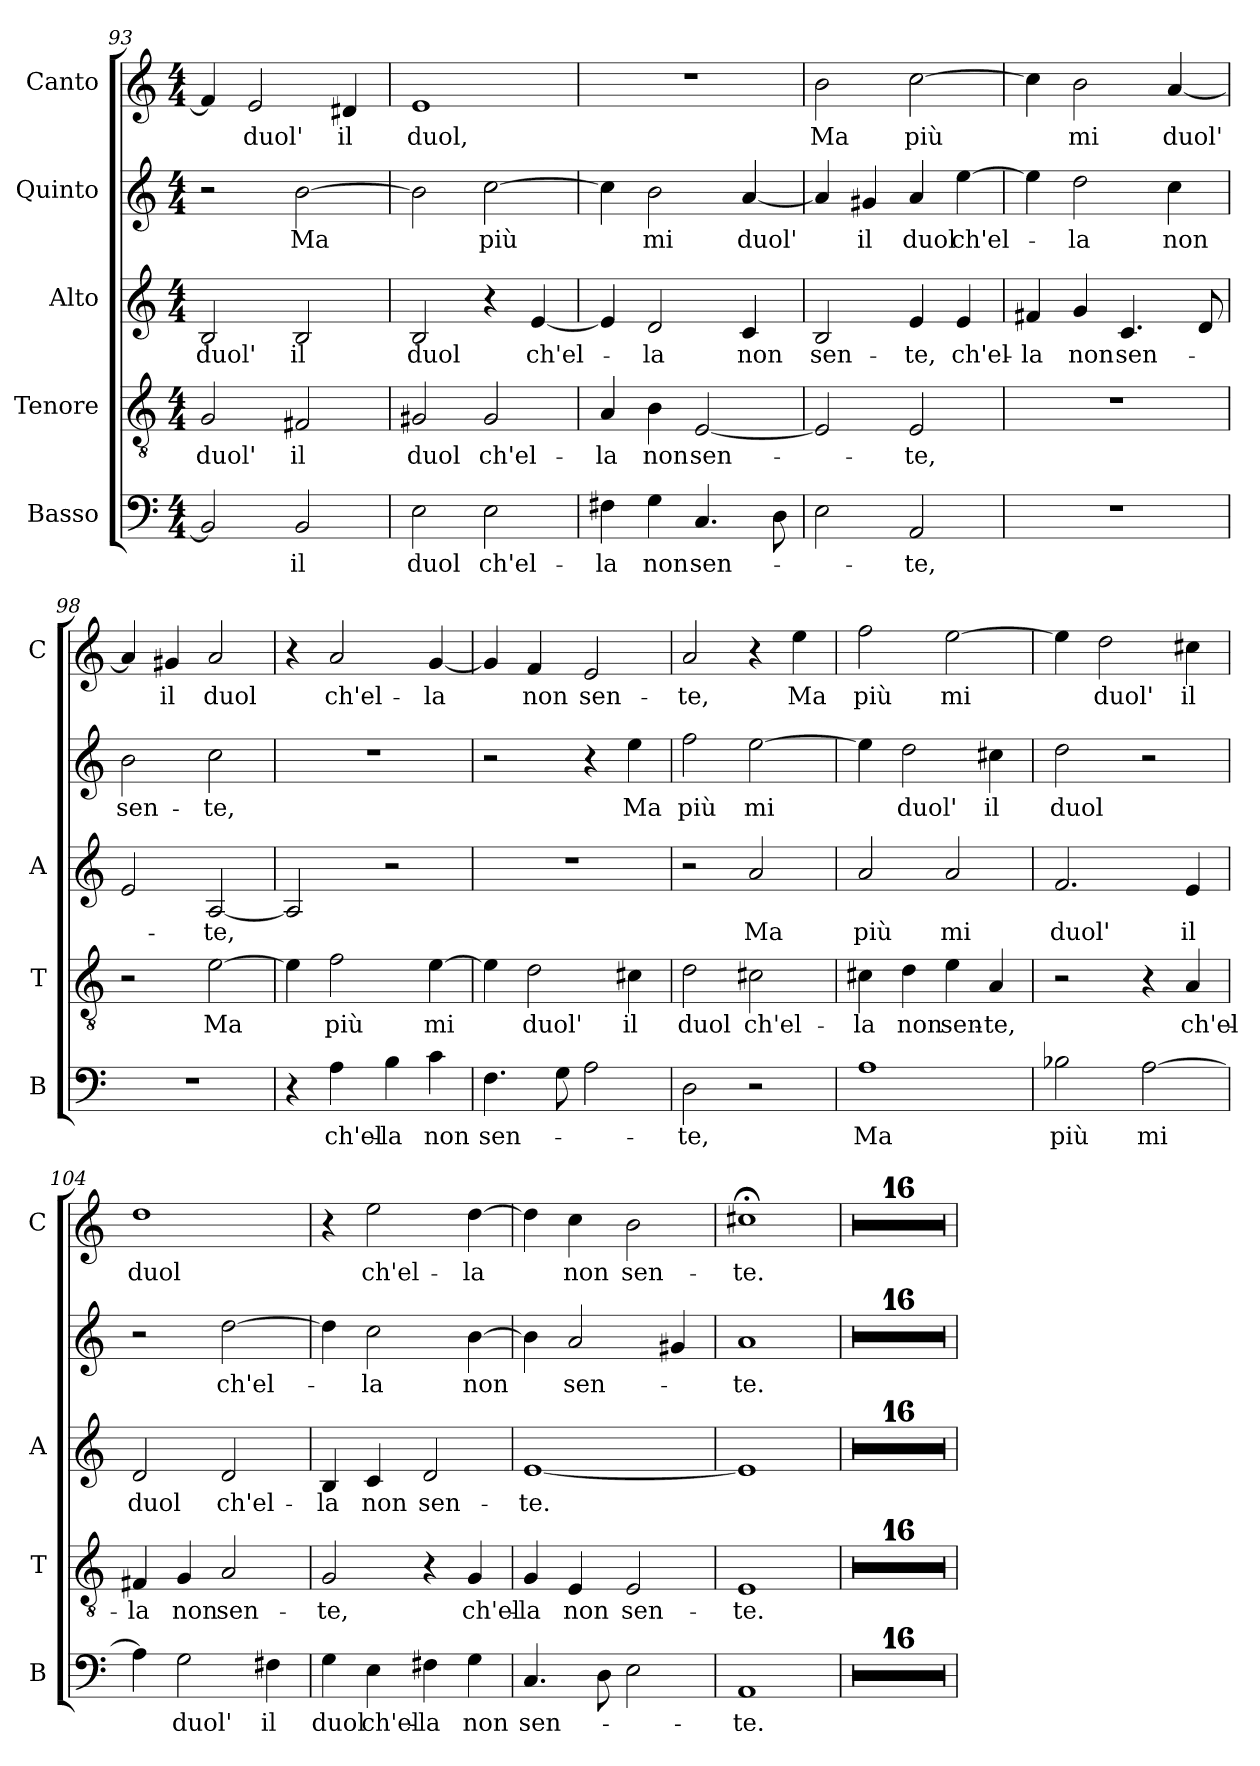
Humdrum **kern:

**kern	**text	**kern	**text	**kern	**text	**kern	**text	**kern	**text
*part5	*part5	*part4	*part4	*part3	*part3	*part2	*part2	*part1	*part1
*staff5	*staff5	*staff4	*staff4	*staff3	*staff3	*staff2	*staff2	*staff1	*staff1
*I"Basso	*	*I"Tenore	*	*I"Alto	*	*I"Quinto	*	*I"Canto	*
*I'B	*	*I'T	*	*I'A	*	*	*	*I'C	*
*clefF4	*	*clefGv2	*	*clefG2	*	*clefG2	*	*clefG2	*
*k[]	*	*k[]	*	*k[]	*	*k[]	*	*k[]	*
*C:	*	*C:	*	*C:	*	*C:	*	*C:	*
*M4/4	*	*M4/4	*	*M4/4	*	*M4/4	*	*M4/4	*
=93	=93	=93	=93	=93	=93	=93	=93	=93	=93
!	!	!	!LO:LY:b	!	!LO:LY:b	!	!	!	!
2BB/]	.	2G/	duol'	2B/	duol'	2r	.	4f#/]	.
!	!	!	!	!	!	!	!	!	!LO:LY:b
.	.	.	.	.	.	.	.	2e/	duol'
!	!LO:LY:b	!	!LO:LY:b	!	!LO:LY:b	!	!LO:LY:b	!	!
2BB/	il	2F#X/	il	2B/	il	[2b\	Ma	.	.
!	!	!	!	!	!	!	!	!	!LO:LY:b
.	.	.	.	.	.	.	.	4d#X/	il
=94	=94	=94	=94	=94	=94	=94	=94	=94	=94
!	!LO:LY:b	!	!LO:LY:b	!	!LO:LY:b	!	!	!	!LO:LY:b
2E\	duol	2G#X/	duol	2B/	duol	2b\]	.	1e	duol,
!	!LO:LY:b	!	!LO:LY:b	!	!	!	!LO:LY:b	!	!
2E\	ch'el-	2G#/	ch'el-	4r	.	[2cc\	più	.	.
!	!	!	!	!	!LO:LY:b	!	!	!	!
.	.	.	.	[4e/	ch'el-	.	.	.	.
=95	=95	=95	=95	=95	=95	=95	=95	=95	=95
!	!LO:LY:b	!	!LO:LY:b	!	!	!	!	!	!
4F#X\	-la	4A/	-la	4e/]	.	4cc\]	.	1r	.
!	!LO:LY:b	!	!LO:LY:b	!	!LO:LY:b	!	!LO:LY:b	!	!
4G\	non	4B\	non	2d/	-la	2b\	mi	.	.
!	!LO:LY:b	!	!LO:LY:b	!	!	!	!	!	!
4.C/	sen-	[2E/	sen-	.	.	.	.	.	.
!	!	!	!	!	!LO:LY:b	!	!LO:LY:b	!	!
.	.	.	.	4c/	non	[4a/	duol'	.	.
8D\	.	.	.	.	.	.	.	.	.
!!LO:PB:g=z
=96	=96	=96	=96	=96	=96	=96	=96	=96	=96
!	!	!	!	!	!LO:LY:b	!	!	!	!LO:LY:b
2E\	.	2E/]	.	2B/	sen-	4a/]	.	2b\	Ma
!	!	!	!	!	!	!	!LO:LY:b	!	!
.	.	.	.	.	.	4g#X/	il	.	.
!	!LO:LY:b	!	!LO:LY:b	!	!LO:LY:b	!	!LO:LY:b	!	!LO:LY:b
2AA/	-te,	2E/	-te,	4e/	-te,	4a/	duol	[2cc\	più
!	!	!	!	!	!LO:LY:b	!	!LO:LY:b	!	!
.	.	.	.	4e/	ch'el-	[4ee\	ch'el-	.	.
=97	=97	=97	=97	=97	=97	=97	=97	=97	=97
!	!	!	!	!	!LO:LY:b	!	!	!	!
1r	.	1r	.	4f#X/	-la	4ee\]	.	4cc\]	.
!	!	!	!	!	!LO:LY:b	!	!LO:LY:b	!	!LO:LY:b
.	.	.	.	4g/	non	2dd\	-la	2b\	mi
!	!	!	!	!	!LO:LY:b	!	!	!	!
.	.	.	.	4.c/	sen-	.	.	.	.
!	!	!	!	!	!	!	!LO:LY:b	!	!LO:LY:b
.	.	.	.	.	.	4cc\	non	[4a/	duol'
.	.	.	.	8d/	.	.	.	.	.
=98	=98	=98	=98	=98	=98	=98	=98	=98	=98
!	!	!	!	!	!	!	!LO:LY:b	!	!
1r	.	2r	.	2e/	.	2b\	sen-	4a/]	.
!	!	!	!	!	!	!	!	!	!LO:LY:b
.	.	.	.	.	.	.	.	4g#X/	il
!	!	!	!LO:LY:b	!	!LO:LY:b	!	!LO:LY:b	!	!LO:LY:b
.	.	[2e\	Ma	[2A/	-te,	2cc\	-te,	2a/	duol
=99	=99	=99	=99	=99	=99	=99	=99	=99	=99
4r	.	4e\]	.	2A/]	.	1r	.	4r	.
!	!LO:LY:b	!	!LO:LY:b	!	!	!	!	!	!LO:LY:b
4A\	ch'el-	2f\	più	.	.	.	.	2a/	ch'el-
!	!LO:LY:b	!	!	!	!	!	!	!	!
4B\	-la	.	.	2r	.	.	.	.	.
!	!LO:LY:b	!	!LO:LY:b	!	!	!	!	!	!LO:LY:b
4c\	non	[4e\	mi	.	.	.	.	[4g/	-la
=100	=100	=100	=100	=100	=100	=100	=100	=100	=100
!	!LO:LY:b	!	!	!	!	!	!	!	!
4.F\	sen-	4e\]	.	1r	.	2r	.	4g/]	.
!	!	!	!LO:LY:b	!	!	!	!	!	!LO:LY:b
.	.	2d\	duol'	.	.	.	.	4f/	non
8G\	.	.	.	.	.	.	.	.	.
!	!	!	!	!	!	!	!	!	!LO:LY:b
2A\	.	.	.	.	.	4r	.	2e/	sen-
!	!	!	!LO:LY:b	!	!	!	!LO:LY:b	!	!
.	.	4c#X\	il	.	.	4ee\	Ma	.	.
=101	=101	=101	=101	=101	=101	=101	=101	=101	=101
!	!LO:LY:b	!	!LO:LY:b	!	!	!	!LO:LY:b	!	!LO:LY:b
2D\	-te,	2d\	duol	2r	.	2ff\	più	2a/	-te,
!	!	!	!LO:LY:b	!	!LO:LY:b	!	!LO:LY:b	!	!
2r	.	2c#X\	ch'el-	2a/	Ma	[2ee\	mi	4r	.
!	!	!	!	!	!	!	!	!	!LO:LY:b
.	.	.	.	.	.	.	.	4ee\	Ma
=102	=102	=102	=102	=102	=102	=102	=102	=102	=102
!	!LO:LY:b	!	!LO:LY:b	!	!LO:LY:b	!	!	!	!LO:LY:b
1A	Ma	4c#X\	-la	2a/	più	4ee\]	.	2ff\	più
!	!	!	!LO:LY:b	!	!	!	!LO:LY:b	!	!
.	.	4d\	non	.	.	2dd\	duol'	.	.
!	!	!	!LO:LY:b	!	!LO:LY:b	!	!	!	!LO:LY:b
.	.	4e\	sen-	2a/	mi	.	.	[2ee\	mi
!	!	!	!LO:LY:b	!	!	!	!LO:LY:b	!	!
.	.	4A/	-te,	.	.	4cc#X\	il	.	.
!!LO:LB:g=z
=103	=103	=103	=103	=103	=103	=103	=103	=103	=103
!	!LO:LY:b	!	!	!	!LO:LY:b	!	!LO:LY:b	!	!
2B-X\	più	2r	.	2.f/	duol'	2dd\	duol	4ee\]	.
!	!	!	!	!	!	!	!	!	!LO:LY:b
.	.	.	.	.	.	.	.	2dd\	duol'
!	!LO:LY:b	!	!	!	!	!	!	!	!
[2A\	mi	4r	.	.	.	2r	.	.	.
!	!	!	!LO:LY:b	!	!LO:LY:b	!	!	!	!LO:LY:b
.	.	4A/	ch'el-	4e/	il	.	.	4cc#X\	il
=104	=104	=104	=104	=104	=104	=104	=104	=104	=104
!	!	!	!LO:LY:b	!	!LO:LY:b	!	!	!	!LO:LY:b
4A\]	.	4F#X/	-la	2d/	duol	2r	.	1dd	duol
!	!LO:LY:b	!	!LO:LY:b	!	!	!	!	!	!
2G\	duol'	4G/	non	.	.	.	.	.	.
!	!	!	!LO:LY:b	!	!LO:LY:b	!	!LO:LY:b	!	!
.	.	2A/	sen-	2d/	ch'el-	[2dd\	ch'el-	.	.
!	!LO:LY:b	!	!	!	!	!	!	!	!
4F#X\	il	.	.	.	.	.	.	.	.
=105	=105	=105	=105	=105	=105	=105	=105	=105	=105
!	!LO:LY:b	!	!LO:LY:b	!	!LO:LY:b	!	!	!	!
4G\	duol	2G/	-te,	4B/	-la	4dd\]	.	4r	.
!	!LO:LY:b	!	!	!	!LO:LY:b	!	!LO:LY:b	!	!LO:LY:b
4E\	ch'el-	.	.	4c/	non	2cc\	-la	2ee\	ch'el-
!	!LO:LY:b	!	!	!	!LO:LY:b	!	!	!	!
4F#X\	-la	4r	.	2d/	sen-	.	.	.	.
!	!LO:LY:b	!	!LO:LY:b	!	!	!	!LO:LY:b	!	!LO:LY:b
4G\	non	4G/	ch'el-	.	.	[4b\	non	[4dd\	-la
=106	=106	=106	=106	=106	=106	=106	=106	=106	=106
!	!LO:LY:b	!	!LO:LY:b	!	!LO:LY:b	!	!	!	!
4.C/	sen-	4G/	-la	[1e	-te.	4b\]	.	4dd\]	.
!	!	!	!LO:LY:b	!	!	!	!LO:LY:b	!	!LO:LY:b
.	.	4E/	non	.	.	2a/	sen-	4cc\	non
8D\	.	.	.	.	.	.	.	.	.
!	!	!	!LO:LY:b	!	!	!	!	!	!LO:LY:b
2E\	.	2E/	sen-	.	.	.	.	2b\	sen-
.	.	.	.	.	.	4g#X/	.	.	.
=107	=107	=107	=107	=107	=107	=107	=107	=107	=107
!	!LO:LY:b	!	!LO:LY:b	!	!	!	!LO:LY:b	!	!LO:LY:b
1AA	-te.	1E	-te.	1e]	.	1a	-te.	1cc#X;<	-te.
=108	=108	=108	=108	=108	=108	=108	=108	=108	=108
1r	.	1r	.	1r	.	1r	.	1r	.
=109	=109	=109	=109	=109	=109	=109	=109	=109	=109
1r	.	1r	.	1r	.	1r	.	1r	.
=110	=110	=110	=110	=110	=110	=110	=110	=110	=110
1r	.	1r	.	1r	.	1r	.	1r	.
=111	=111	=111	=111	=111	=111	=111	=111	=111	=111
1r	.	1r	.	1r	.	1r	.	1r	.
!!LO:LB:g=z
=112	=112	=112	=112	=112	=112	=112	=112	=112	=112
1r	.	1r	.	1r	.	1r	.	1r	.
=113	=113	=113	=113	=113	=113	=113	=113	=113	=113
1r	.	1r	.	1r	.	1r	.	1r	.
=114	=114	=114	=114	=114	=114	=114	=114	=114	=114
1r	.	1r	.	1r	.	1r	.	1r	.
=115	=115	=115	=115	=115	=115	=115	=115	=115	=115
1r	.	1r	.	1r	.	1r	.	1r	.
=116	=116	=116	=116	=116	=116	=116	=116	=116	=116
1r	.	1r	.	1r	.	1r	.	1r	.
=117	=117	=117	=117	=117	=117	=117	=117	=117	=117
1r	.	1r	.	1r	.	1r	.	1r	.
=118	=118	=118	=118	=118	=118	=118	=118	=118	=118
1r	.	1r	.	1r	.	1r	.	1r	.
=119	=119	=119	=119	=119	=119	=119	=119	=119	=119
1r	.	1r	.	1r	.	1r	.	1r	.
=120	=120	=120	=120	=120	=120	=120	=120	=120	=120
1r	.	1r	.	1r	.	1r	.	1r	.
=121	=121	=121	=121	=121	=121	=121	=121	=121	=121
1r	.	1r	.	1r	.	1r	.	1r	.
=122	=122	=122	=122	=122	=122	=122	=122	=122	=122
1r	.	1r	.	1r	.	1r	.	1r	.
=123	=123	=123	=123	=123	=123	=123	=123	=123	=123
1r	.	1r	.	1r	.	1r	.	1r	.
=	=	=	=	=	=	=	=	=	=
*-	*-	*-	*-	*-	*-	*-	*-	*-	*-
